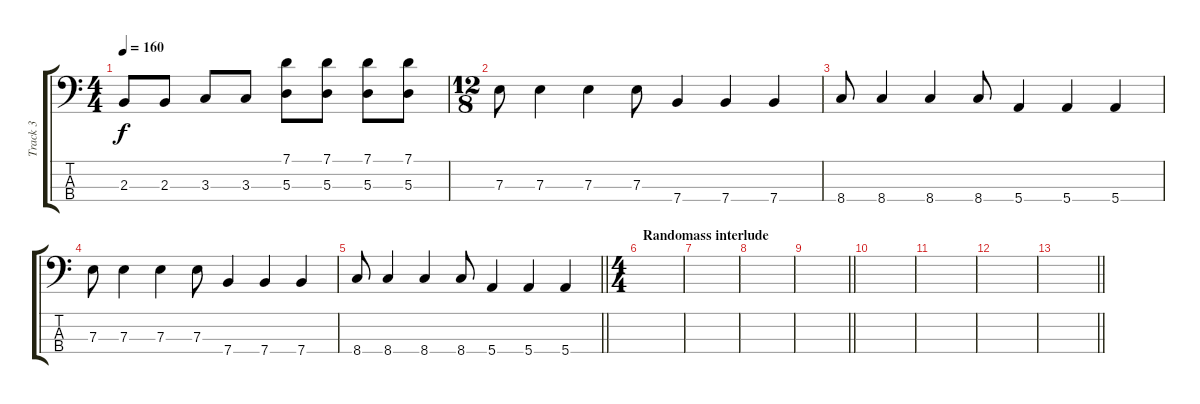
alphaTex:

\track ("Track 3" "Track 3") {instrument electricbasspick}
\staff {score tabs}
\tuning (G2 D2 A1 E1) {hide}
\ts (4 4)
\tempo 160
\clef f4
\ks c
2.3.8{dy f} 2.3.8 3.3.8 3.3.8 (7.1 5.3).8 (7.1 5.3).8 (7.1 5.3).8 (7.1 5.3).8 |
\ts (12 8)
7.3.8 7.3.4 7.3.4 7.3.8 7.4.4 7.4.4 7.4.4 |
8.4.8 8.4.4 8.4.4 8.4.8 5.4.4 5.4.4 5.4.4 |
7.3.8 7.3.4 7.3.4 7.3.8 7.4.4 7.4.4 7.4.4 |
\barLineRight lightlight
8.4.8 8.4.4 8.4.4 8.4.8 5.4.4 5.4.4 5.4.4 |
\ts (4 4)
\section ("" "Randomass interlude")
|
|
|
\barLineRight lightlight
|
|
|
|
\barLineRight lightlight
